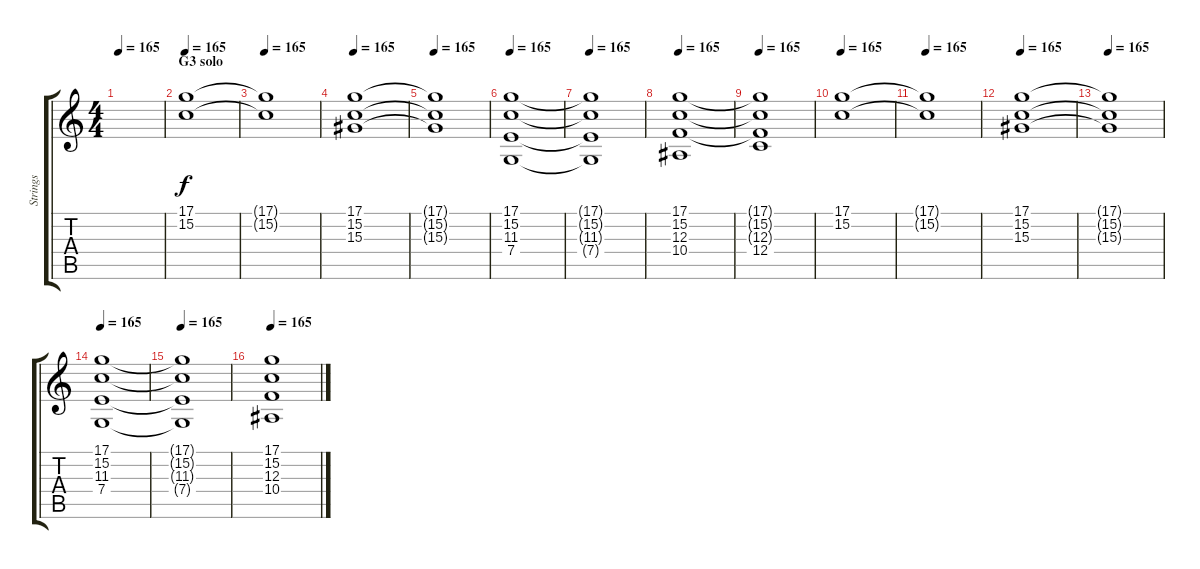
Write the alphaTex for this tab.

\track ("Strings" "Strings") {instrument pad2warm}
\staff {score tabs}
\tuning (D4 A3 F3 C3 G2 C2) {hide}
\ts (4 4)
\tempo 165
\clef g2
\ks c
|
\section ("" "G3 solo")
\tempo 165
(17.1 15.2).1{volume 13 instrument pad8sweep} |
\tempo 165
(17.1{t} 15.2{t}).1 |
\tempo 165
(17.1 15.2 15.3).1 |
\tempo 165
(17.1{t} 15.2{t} 15.3{t}).1 |
\tempo 165
(17.1 15.2 11.3 7.4).1 |
\tempo 165
(17.1{t} 15.2{t} 11.3{t} 7.4{t}).1 |
\tempo 165
(17.1 15.2 12.3 10.4).1 |
\tempo 165
(17.1{t} 15.2{t} 12.3{t} 12.4).1 |
\tempo 165
(17.1 15.2).1{volume 15 instrument pad8sweep} |
\tempo 165
(17.1{t} 15.2{t}).1 |
\tempo 165
(17.1 15.2 15.3).1 |
\tempo 165
(17.1{t} 15.2{t} 15.3{t}).1 |
\tempo 165
(17.1 15.2 11.3 7.4).1 |
\tempo 165
(17.1{t} 15.2{t} 11.3{t} 7.4{t}).1 |
\tempo 165
(17.1 15.2 12.3 10.4).1
